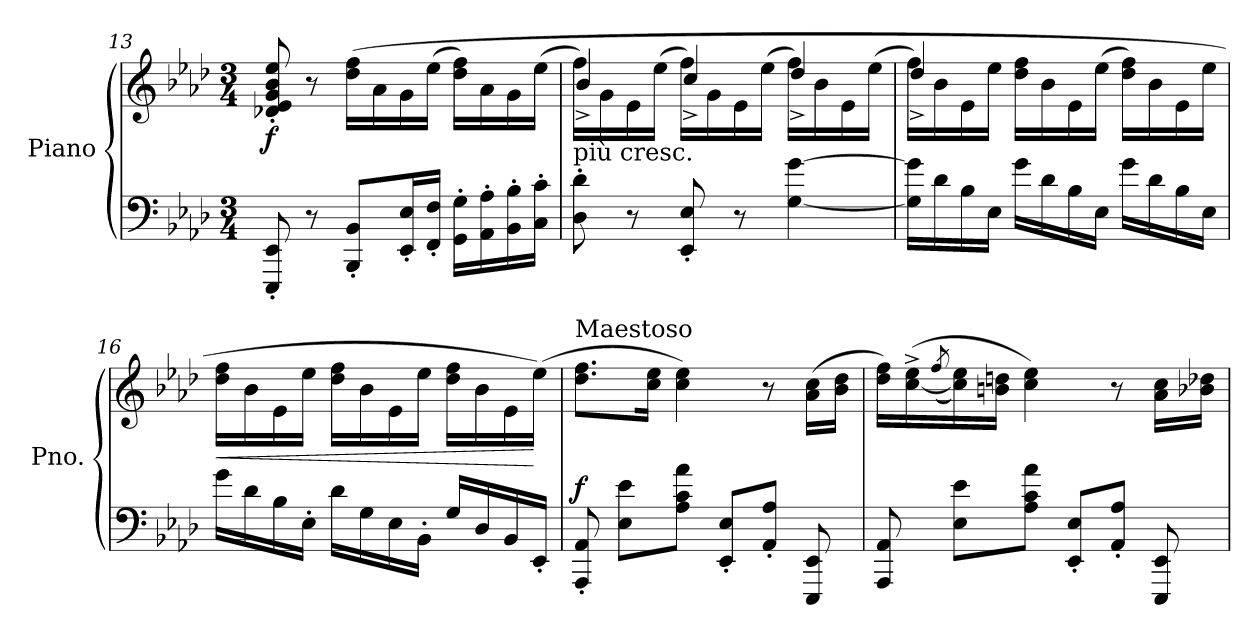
**kern	**kern	**dynam
*part1	*part1	*part1
*staff2	*staff1	*staff1/2
*I"Piano	*	*
*I'Pno.	*	*
*clefF4	*clefG2	*
*k[b-e-a-d-]	*k[b-e-a-d-]	*
*A-:	*A-:	*
*M3/4	*M3/4	*
=13	=13	=13
!	!	!LO:DY:b
8EEE-/' 8EE-/'	8d-X/' 8e-/' 8g/' 8b-/' 8ee-/'	f
8r	8r	.
8BBB-/' 8BB-/'L	(16dd-\ 16ff\LL	.
.	16a-\	.
16EE-/' 16E-/'L	16g\	.
16FF/' 16F/'JJ	(16ee-\JJ	.
16GG\' 16G\'LL	16dd-\ 16ff\LL)	.
16AA-\' 16A-\'	16a-\	.
16BB-\' 16B-\'	16g\	.
16C\' 16c\'JJ	(16ee-\JJ	.
!!LO:LB:g=z
=14	=14	=14
*	*^	*
!	!LO:TX:b:t=più cresc.	!	!
8D-\' 8d-\'	16ff\LL)	4b-^/	.
.	16g\	.	.
8r	16e-\	.	.
.	(16ee-\JJ	.	.
8EE-/' 8E-/'	16ff\LL)	4cc^/	.
.	16g\	.	.
8r	16e-\	.	.
.	(16ee-\JJ	.	.
[4G\ [4g\	16ff\LL)	4dd-^/	.
.	16b-\	.	.
.	16e-\	.	.
.	(16ee-\JJ	.	.
=15	=15	=15	=15
16G\] 16g\]LL	16ff\LL)	4dd-^/	.
16d-\	16b-\	.	.
16B-\	16e-\	.	.
16E-\JJ	16ee-\JJ	.	.
16g\LL	16dd-\ 16ff\LL	2ryy	.
16d-\	16b-\	.	.
16B-\	16e-\	.	.
16E-\JJ	(16ee-\JJ	.	.
16g\LL	16dd-\ 16ff\LL)	.	.
16d-\	16b-\	.	.
16B-\	16e-\	.	.
16E-\JJ	16ee-\JJ	.	.
*	*v	*v	*
=16	=16	=16
!	!	!LO:HP:b
16g\LL	16dd-\ 16ff\LL	<
16d-\	16b-\	.
16B-\	16e-\	.
16E-'\JJ	16ee-\JJ	.
16d-\LL	16dd-\ 16ff\LL	.
16G\	16b-\	.
16E-\	16e-\	.
16BB-'\JJ	16ee-\JJ	.
16G/LL	16dd-\ 16ff\LL	.
16D-/	16b-\	.
16BB-/	16e-\	.
16EE-'/JJ	(16ee-\JJ)	[
=17	=17	=17
!	!LO:TX:a:t=Maestoso	!
!	!	!LO:DY:a=2
8AAA-/' 8AA-/'	8.dd-\ 8.ff\L	f
8E-\ 8e-\L	.	.
.	16cc\ 16ee-\Jk	.
8A-\ 8c\ 8a-\J	4cc\ 4ee-\)	.
8EE-/' 8E-/'L	.	.
8AA-/' 8A-/'J	8r	.
8EEE-/ 8EE-/	(16a-\ 16cc\LL	.
.	16b-\ 16dd-\JJ	.
!!LO:PB:g=z
=18	=18	=18
8AAA-/ 8AA-/	16dd-\ 16ff\LL)	.
.	([16cc\^ 16ee-\^	.
.	(8qff/	.
8E-\ 8e-\L	16cc\] 16ee-\)	.
.	16bn\ 16ddn\JJ	.
8A-\ 8c\ 8a-\J	4cc\ 4ee-\)	.
8EE-/' 8E-/'L	.	.
8AA-/' 8A-/'J	8r	.
8EEE-/ 8EE-/	16a-\ 16cc\LL	.
.	16b-X\ 16dd-X\JJ	.
=	=	=
*-	*-	*-
